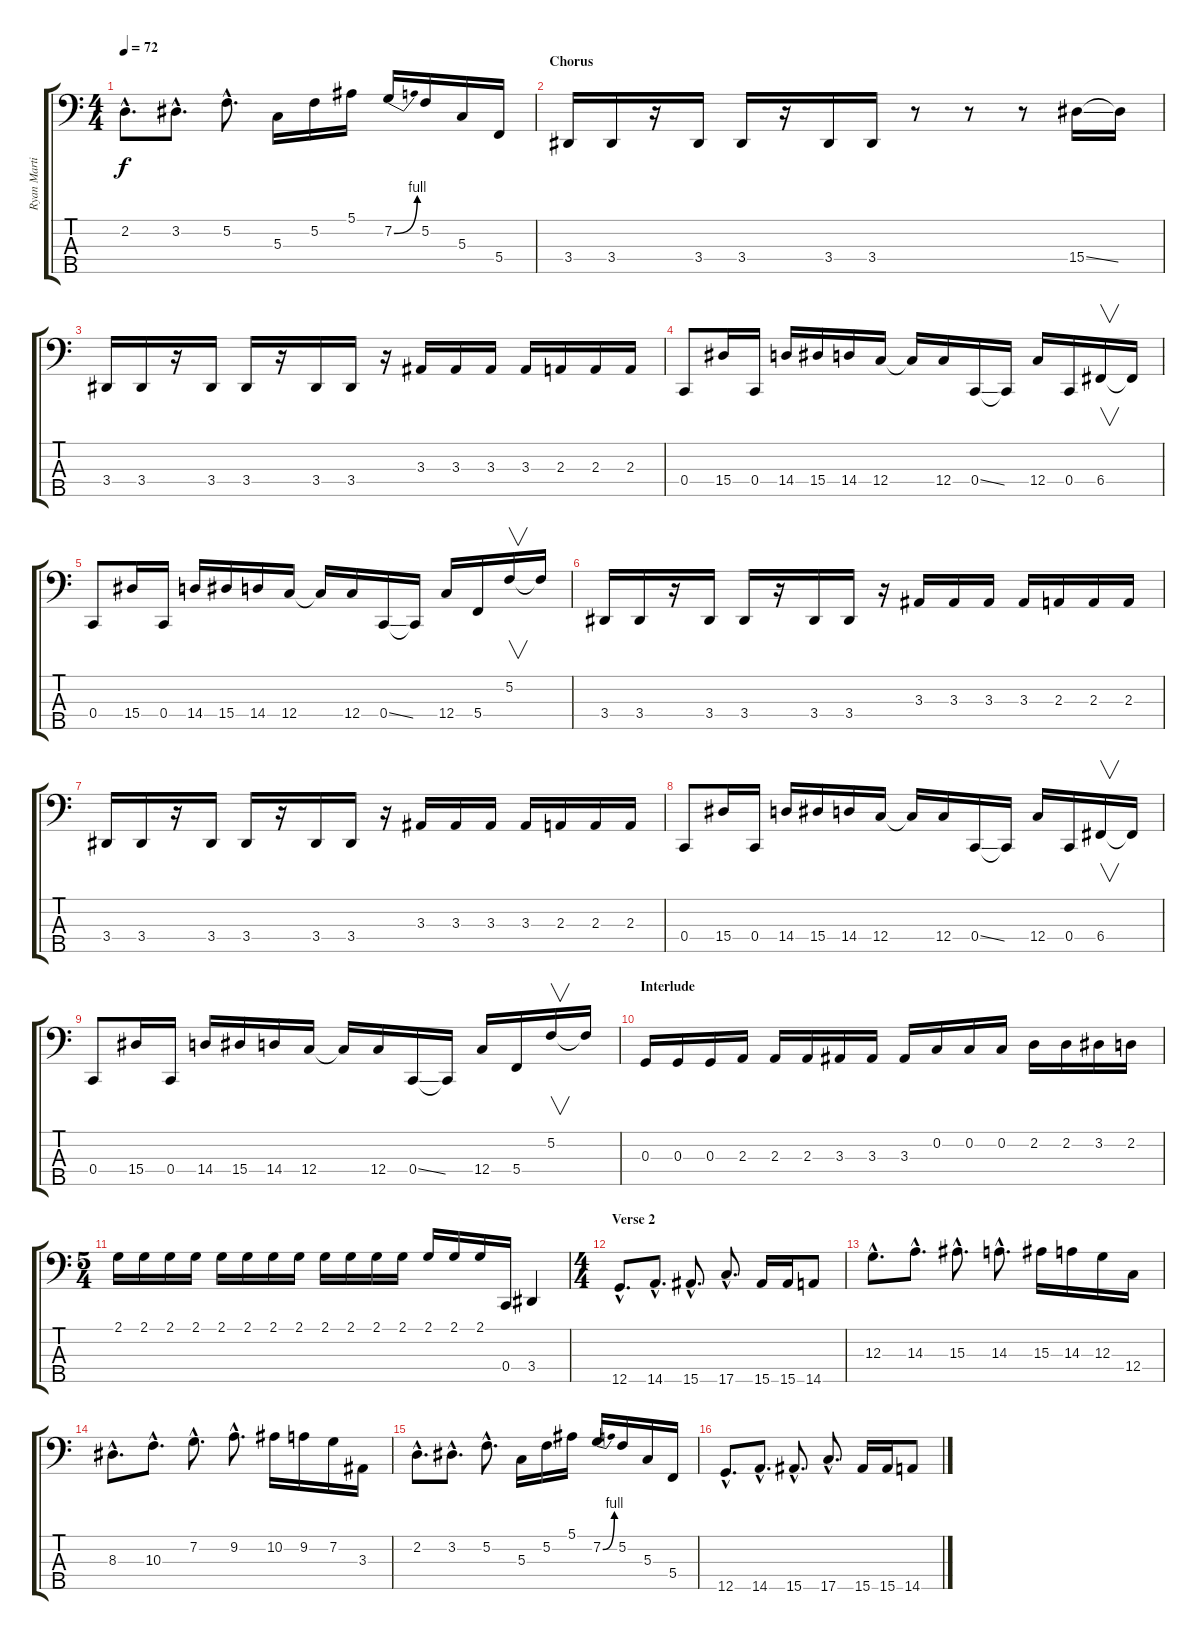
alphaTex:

\track ("Ryan Martinie \"Rü-D\" (Bass)" "Ryan Marti") {instrument electricbasspick}
\staff {score tabs}
\tuning (F2 C2 G1 C1 G0) {hide}
\ts (4 4)
\tempo 72
\clef f4
\ks c
2.2{hac}.8{d dy f} 3.2{hac}.8{d} 5.2{hac}.8{d} 5.3.16 5.2.16 5.1.16 7.2{be (bend 0 0 60 4)}.16 5.2.16 5.3.16 5.4.16 |
\section ("" "Chorus")
3.4.16 3.4.16 r.16 3.4.16 3.4.16 r.16 3.4.16 3.4.16 r.8 r.8 r.8 15.4{ss}.16 15.4{t}.16 |
3.4.16 3.4.16 r.16 3.4.16 3.4.16 r.16 3.4.16 3.4.16 r.16 3.3.16 3.3.16 3.3.16 3.3.16 2.3.16 2.3.16 2.3.16 |
0.4.8 15.4.16 0.4.16 14.4.16 15.4.16 14.4.16 12.4.16 12.4{t}.16 12.4.16 0.4{ss}.16 0.4{t}.16 12.4.16 0.4.16 6.4.16{v} 6.4{t}.16 |
0.4.8 15.4.16 0.4.16 14.4.16 15.4.16 14.4.16 12.4.16 12.4{t}.16 12.4.16 0.4{ss}.16 0.4{t}.16 12.4.16 5.4.16 5.2.16{v} 5.2{t}.16 |
3.4.16 3.4.16 r.16 3.4.16 3.4.16 r.16 3.4.16 3.4.16 r.16 3.3.16 3.3.16 3.3.16 3.3.16 2.3.16 2.3.16 2.3.16 |
3.4.16 3.4.16 r.16 3.4.16 3.4.16 r.16 3.4.16 3.4.16 r.16 3.3.16 3.3.16 3.3.16 3.3.16 2.3.16 2.3.16 2.3.16 |
0.4.8 15.4.16 0.4.16 14.4.16 15.4.16 14.4.16 12.4.16 12.4{t}.16 12.4.16 0.4{ss}.16 0.4{t}.16 12.4.16 0.4.16 6.4.16{v} 6.4{t}.16 |
0.4.8 15.4.16 0.4.16 14.4.16 15.4.16 14.4.16 12.4.16 12.4{t}.16 12.4.16 0.4{ss}.16 0.4{t}.16 12.4.16 5.4.16 5.2.16{v} 5.2{t}.16 |
\section ("" "Interlude")
0.3.16 0.3.16 0.3.16 2.3.16 2.3.16 2.3.16 3.3.16 3.3.16 3.3.16 0.2.16 0.2.16 0.2.16 2.2.16 2.2.16 3.2.16 2.2.16 |
\ts (5 4)
2.1.16 2.1.16 2.1.16 2.1.16 2.1.16 2.1.16 2.1.16 2.1.16 2.1.16 2.1.16 2.1.16 2.1.16 2.1.16 2.1.16 2.1.16 0.4.16 3.4.4 |
\ts (4 4)
\section ("" "Verse 2")
12.5{hac}.8{d} 14.5{hac}.8{d} 15.5{hac}.8{d} 17.5{hac}.8{d} 15.5.16 15.5.16 14.5.8 |
12.3{hac}.8{d} 14.3{hac}.8{d} 15.3{hac}.8{d} 14.3{hac}.8{d} 15.3.16 14.3.16 12.3.16 12.4.16 |
8.3{hac}.8{d} 10.3{hac}.8{d} 7.2{hac}.8{d} 9.2{hac}.8{d} 10.2.16 9.2.16 7.2.16 3.3.16 |
2.2{hac}.8{d} 3.2{hac}.8{d} 5.2{hac}.8{d} 5.3.16 5.2.16 5.1.16 7.2{be (bend 0 0 60 4)}.16 5.2.16 5.3.16 5.4.16 |
12.5{hac}.8{d} 14.5{hac}.8{d} 15.5{hac}.8{d} 17.5{hac}.8{d} 15.5.16 15.5.16 14.5.8
